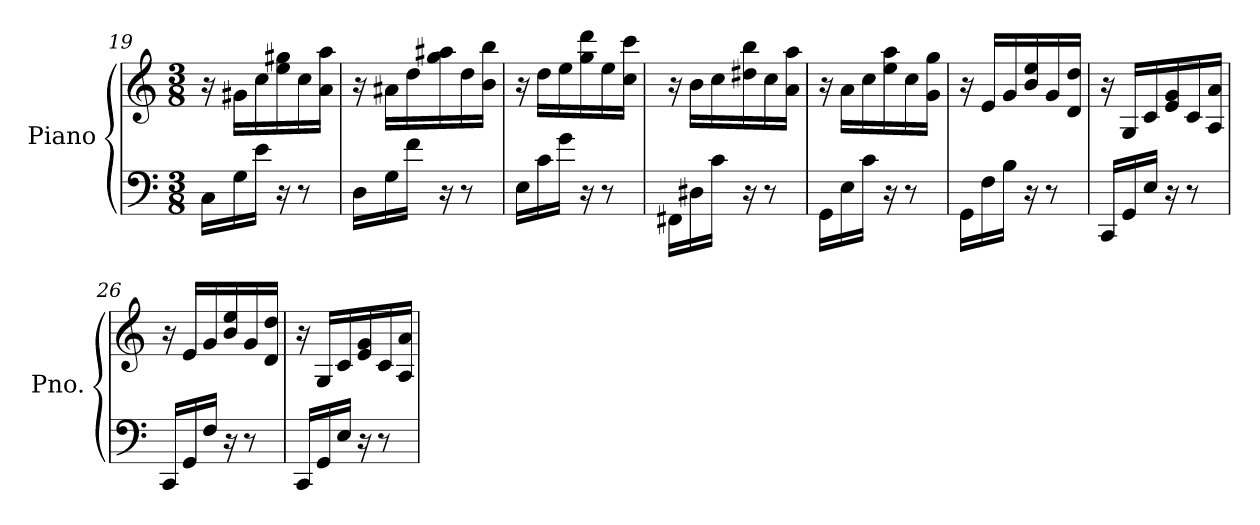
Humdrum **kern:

**kern	**kern
*part1	*part1
*staff2	*staff1
*I"Piano	*
*I'Pno.	*
*clefF4	*clefG2
*k[]	*k[]
*M3/8	*M3/8
=19	=19
16C\LL	16r
16G\	16g#X\LL
16e\JJ	16cc\
16r	16ee\ 16gg#X\
8r	16cc\
.	16a\ 16aa\JJ
=20	=20
16D\LL	16r
16G\	16a#X\LL
16f\JJ	16dd\
16r	16gg\ 16aa#X\
8r	16dd\
.	16b\ 16bb\JJ
=21	=21
16E\LL	16r
16c\	16dd\LL
16g\JJ	16ee\
16r	16gg\ 16ddd\
8r	16ee\
.	16cc\ 16ccc\JJ
=22	=22
16FF#X\LL	16r
16D#X\	16b\LL
16c\JJ	16cc\
16r	16dd#X\ 16bb\
8r	16cc\
.	16a\ 16aa\JJ
!!LO:LB:g=z
=23	=23
16GG\LL	16r
16E\	16a\LL
16c\JJ	16cc\
16r	16ee\ 16aa\
8r	16cc\
.	16g\ 16gg\JJ
=24	=24
16GG\LL	16r
16F\	16e/LL
16B\JJ	16g/
16r	16b/ 16ee/
8r	16g/
.	16d/ 16dd/JJ
=25	=25
16CC/LL	16r
16GG/	16G/LL
16E/JJ	16c/
16r	16e/ 16g/
8r	16c/
.	16A/ 16a/JJ
=26	=26
16CC/LL	16r
16GG/	16e/LL
16F/JJ	16g/
16r	16b/ 16ee/
8r	16g/
.	16d/ 16dd/JJ
=27	=27
16CC/LL	16r
16GG/	16G/LL
16E/JJ	16c/
16r	16e/ 16g/
8r	16c/
.	16A/ 16a/JJ
=	=
*-	*-
